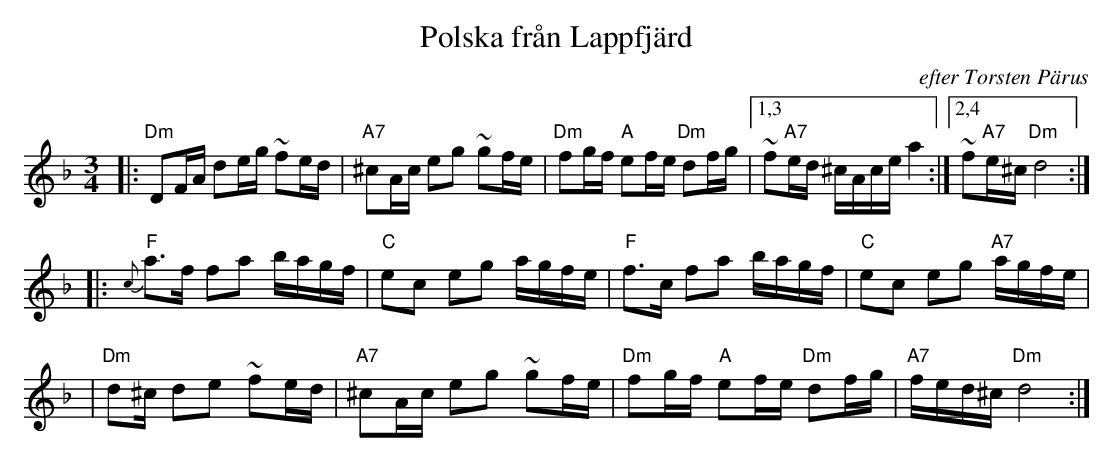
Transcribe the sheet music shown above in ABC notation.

X:1
T: Polska fr\aan Lappfj\"ard
O: efter Torsten P\"arus
M: 3/4
L: 1/16
K: Dm
|: "Dm"D2FA d2eg ~f2ed | "A7"^c2Ac e2g2 ~g2fe | "Dm"f2gf "A"e2fe "Dm"d2fg \
|1,3 ~f2"A7"ed ^cAce a4 :|2,4 ~f2"A7"e^c "Dm"d8 :|
|: "F"{c}a3f f2a2 bagf | "C"e2c2 e2g2 agfe \
| "F"f3c f2a2 bagf | "C"e2c2 e2g2 "A7"agfe |
| "Dm"d2^c d2e2 ~f2ed | "A7"^c2Ac e2g2 ~g2fe \
| "Dm"f2gf "A"e2fe "Dm"d2fg | "A7"fed^c "Dm"d8 :|
